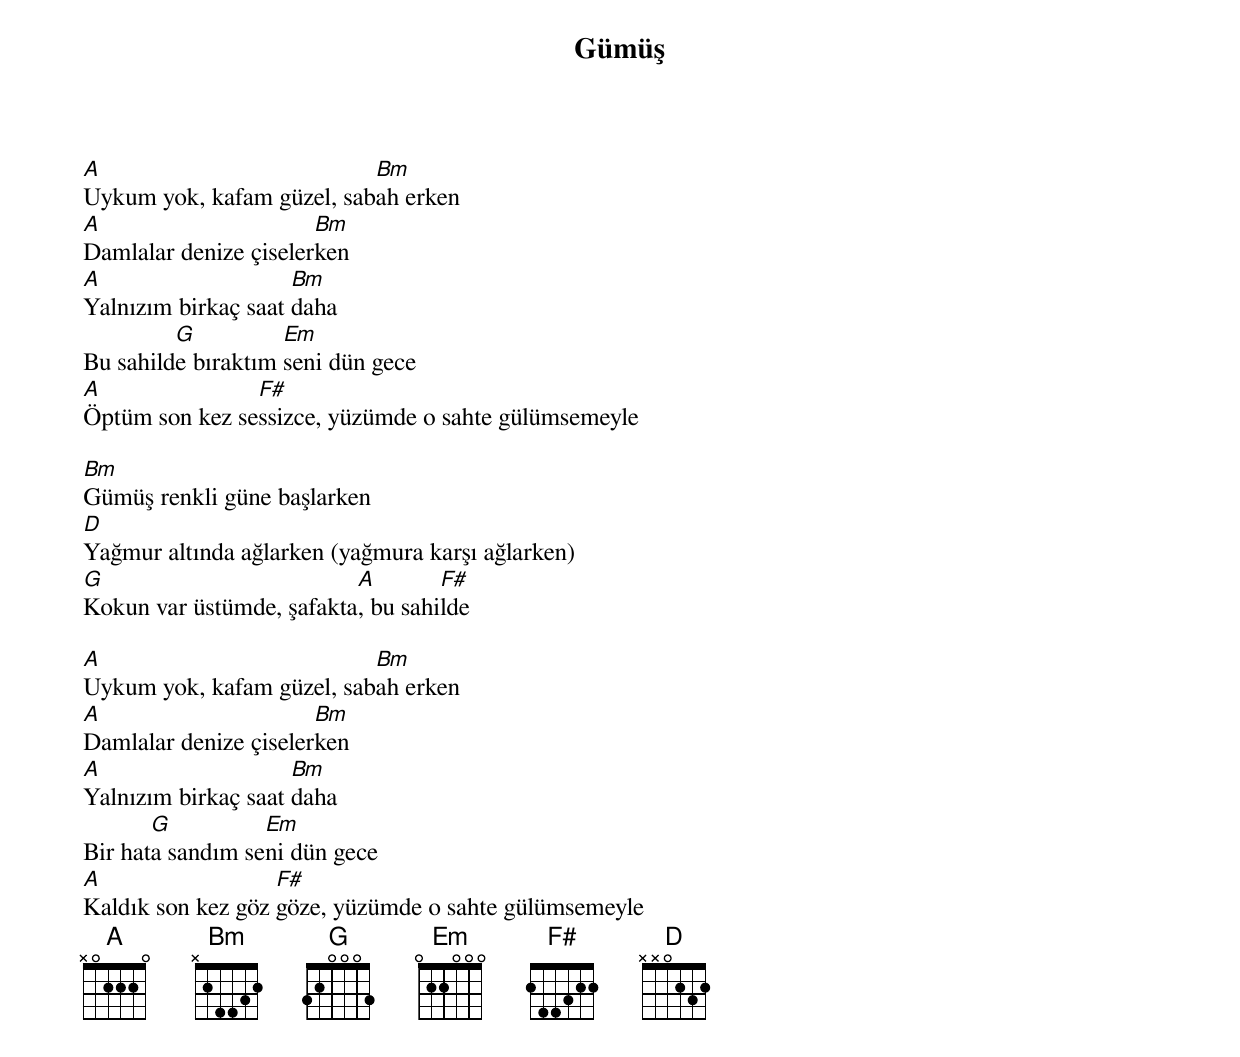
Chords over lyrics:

{title: Gümüş}
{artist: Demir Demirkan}

A                          Bm
Uykum yok, kafam güzel, sabah erken
A                      Bm
Damlalar denize çiselerken
A                    Bm
Yalnızım birkaç saat daha
         G          Em
Bu sahilde bıraktım seni dün gece
A               F#
Öptüm son kez sessizce, yüzümde o sahte gülümsemeyle

Bm
Gümüş renkli güne başlarken
D
Yağmur altında ağlarken (yağmura karşı ağlarken)
G                         A        F#
Kokun var üstümde, şafakta, bu sahilde

A                          Bm
Uykum yok, kafam güzel, sabah erken
A                      Bm
Damlalar denize çiselerken
A                    Bm
Yalnızım birkaç saat daha
       G          Em
Bir hata sandım seni dün gece
A                  F#
Kaldık son kez göz göze, yüzümde o sahte gülümsemeyle
